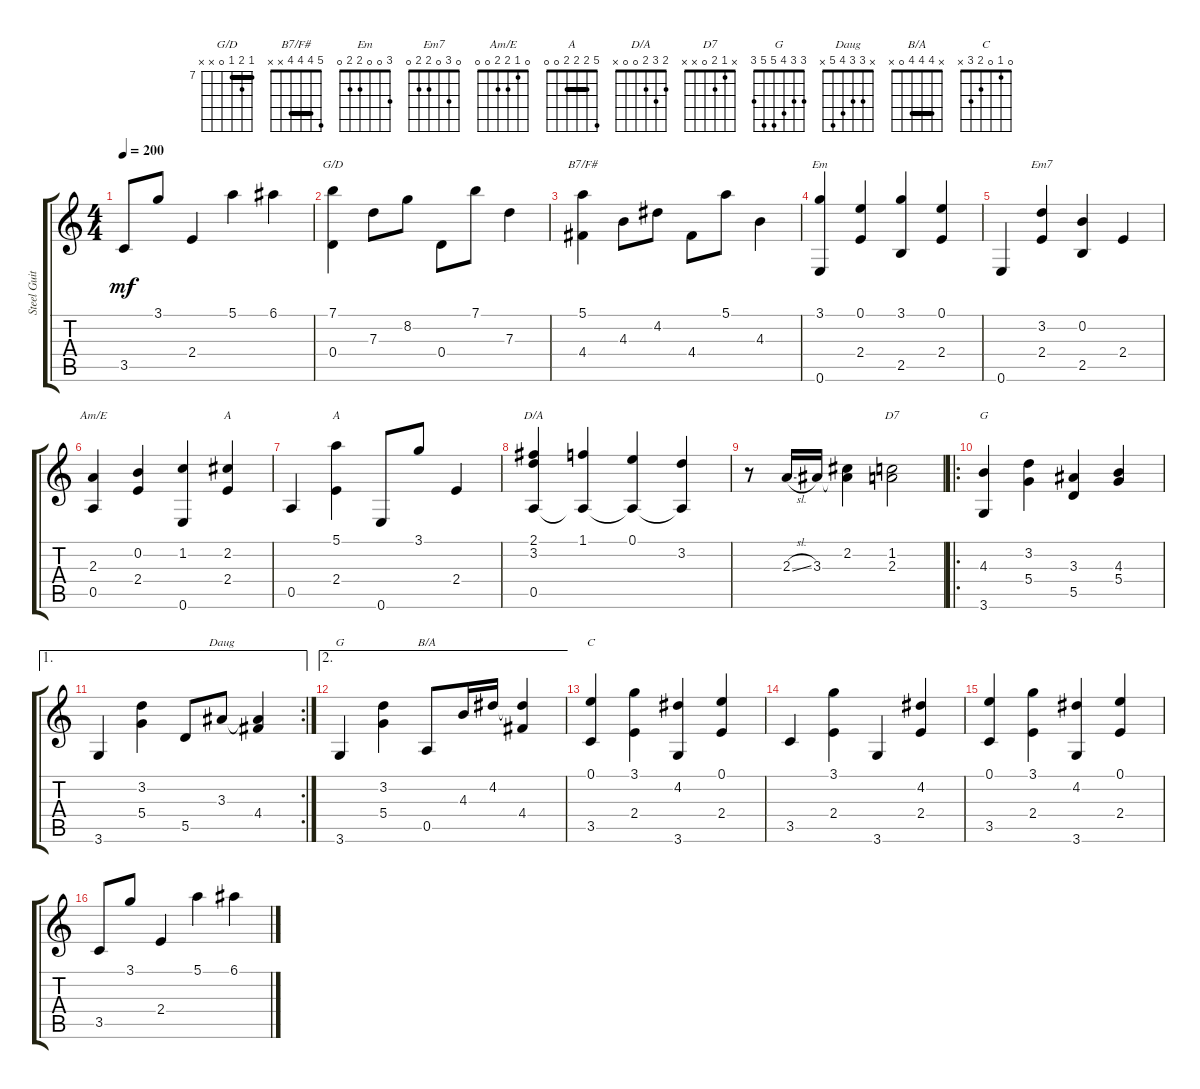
\track ("Steel Guitar" "Steel Guit") {instrument acousticguitarsteel}
\staff {score tabs}
\tuning (E4 B3 G3 D3 A2 E2) {hide}
\chord ("G/D" 7 8 7 0 x x) {firstfret 7 barre 7}
\chord ("B7/F#" 5 4 4 4 x x) {barre 4}
\chord ("Em" 3 0 0 2 2 0)
\chord ("Em7" 0 3 0 2 2 0)
\chord ("Am/E" 0 1 2 2 0 0)
\chord ("A" x 2 2 2 0 0) {barre 2}
\chord ("A" 5 2 2 2 0 0) {barre 2}
\chord ("D/A" 2 3 2 0 0 x)
\chord ("D7" x 1 2 0 x x)
\chord ("G" x 3 4 5 5 3)
\chord ("Daug" x 3 3 4 5 x)
\chord ("G" 3 3 4 5 5 3)
\chord ("B/A" x 4 4 4 0 x) {barre 4}
\chord ("C" 0 1 0 2 3 x)
\ts (4 4)
\tempo 200
\clef g2
\ks c
3.5.8{dy mf} 3.1.8 2.4.4 5.1.4 6.1.4 |
(7.1 0.4).4{ch "G/D"} 7.3.8 8.2.8 0.4.8 7.1.8 7.3.4 |
(5.1 4.4).4{ch "B7/F#"} 4.3.8 4.2.8 4.4.8 5.1.8 4.3.4 |
(3.1 0.6).4{ch "Em"} (0.1 2.4).4 (3.1 2.5).4 (0.1 2.4).4 |
0.6.4 (3.2 2.4).4{ch "Em7"} (0.2 2.5).4 2.4.4 |
(2.3 0.5).4{ch "Am/E"} (0.2 2.4).4 (1.2 0.6).4 (2.2 2.4).4{ch "A"} |
0.5.4 (5.1 2.4).4{ch "A"} 0.6.8 3.1.8 2.4.4 |
(2.1 3.2 0.5).4{ch "D/A"} (1.1 0.5{t}).4 (0.1 0.5{t}).4 (3.2 0.5{t}).4 |
r.8 2.3{sl}.16 3.3.16 (2.2 3.3{t}).4 (1.2 2.3).2{ch "D7"} |
\ro
(4.3 3.6).4{ch "G"} (3.2 5.4).4 (3.3 5.5).4 (4.3 5.4).4 |
\ae 1
\rc 2
3.6.4 (3.2 5.4).4 5.5.8 3.3.8{ch "Daug"} (3.3{t} 4.4).4 |
\ae 2
3.6.4{ch "G"} (3.2 5.4).4 0.5.8{ch "B/A"} 4.3.16 4.2.16 (4.2{t} 4.4).4 |
(0.1 3.5).4{ch "C"} (3.1 2.4).4 (4.2 3.6).4 (0.1 2.4).4 |
3.5.4 (3.1 2.4).4 3.6.4 (4.2 2.4).4 |
(0.1 3.5).4 (3.1 2.4).4 (4.2 3.6).4 (0.1 2.4).4 |
3.5.8 3.1.8 2.4.4 5.1.4 6.1.4
